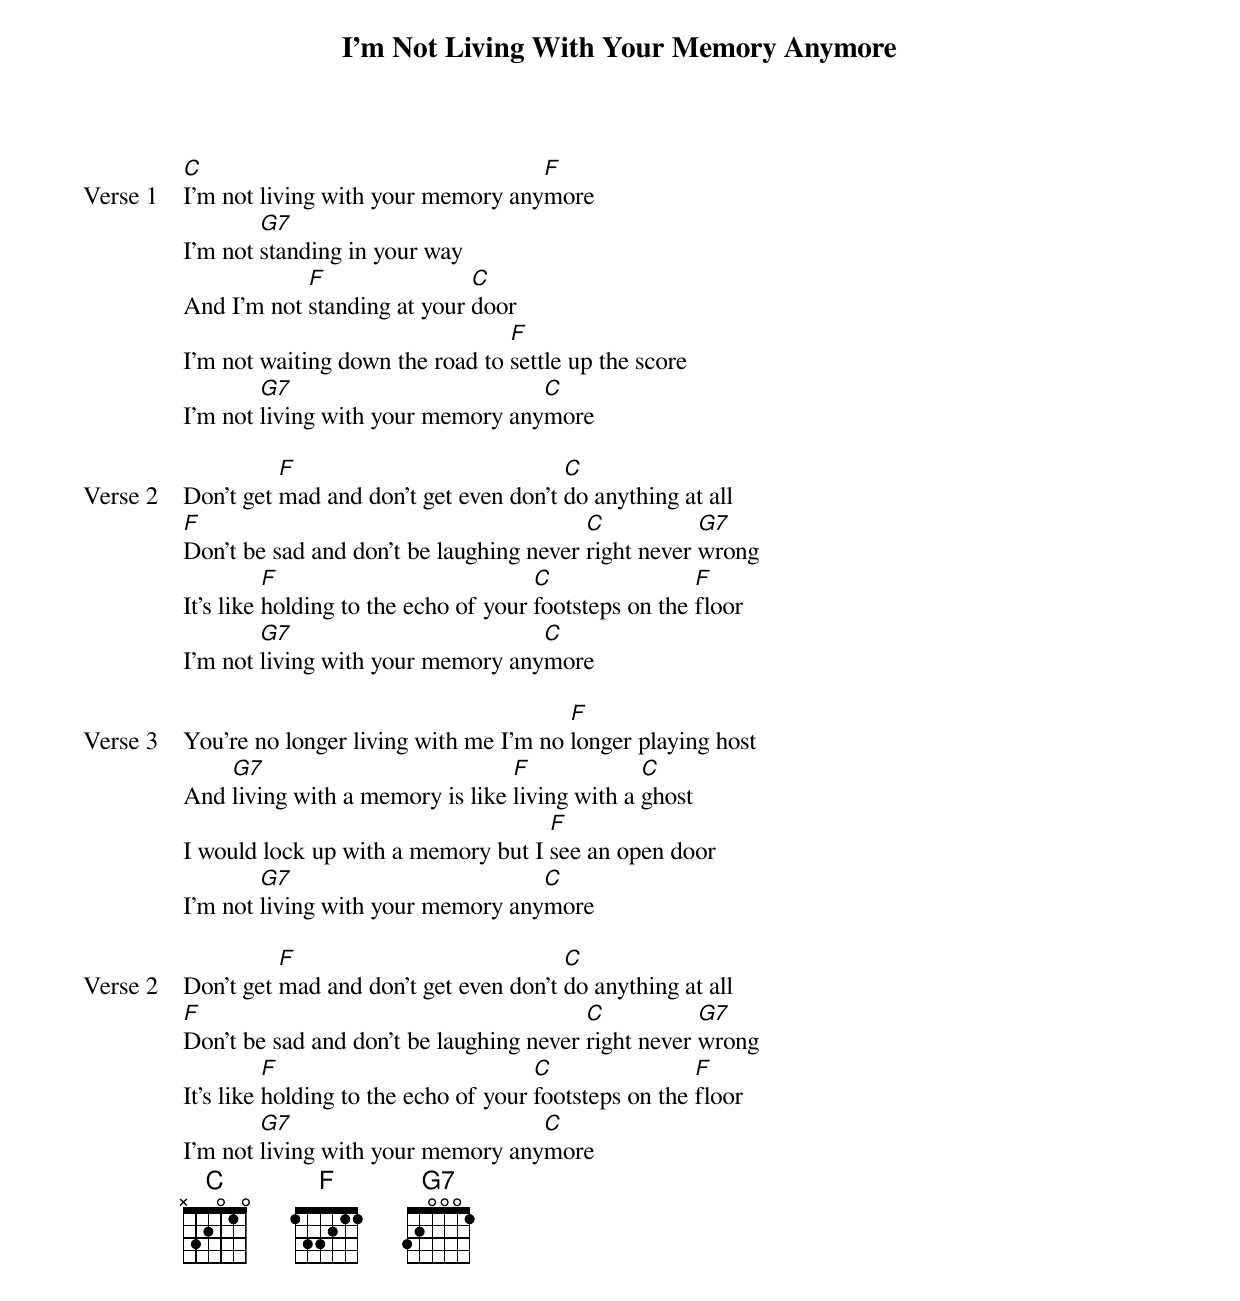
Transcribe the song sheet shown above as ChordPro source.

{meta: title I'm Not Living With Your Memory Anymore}
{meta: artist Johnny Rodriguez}
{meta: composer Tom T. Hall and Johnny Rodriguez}

{start_of_verse: Verse 1}
[C]I'm not living with your memory any[F]more
I’m not [G7]standing in your way
And I’m not [F]standing at your [C]door
I’m not waiting down the road to [F]settle up the score
I'm not [G7]living with your memory any[C]more
{end_of_verse}

{start_of_verse: Verse 2}
Don’t get [F]mad and don’t get even don’t [C]do anything at all
[F]Don’t be sad and don’t be laughing never [C]right never [G7]wrong
It’s like [F]holding to the echo of your [C]footsteps on the [F]floor
I'm not [G7]living with your memory any[C]more
{end_of_verse}

{start_of_verse: Verse 3}
You’re no longer living with me I’m no [F]longer playing host
And [G7]living with a memory is like [F]living with a [C]ghost
I would lock up with a memory but I [F]see an open door
I'm not [G7]living with your memory any[C]more
{end_of_verse}

{start_of_verse: Verse 2}
Don’t get [F]mad and don’t get even don’t [C]do anything at all
[F]Don’t be sad and don’t be laughing never [C]right never [G7]wrong
It’s like [F]holding to the echo of your [C]footsteps on the [F]floor
I'm not [G7]living with your memory any[C]more
{end_of_verse}
